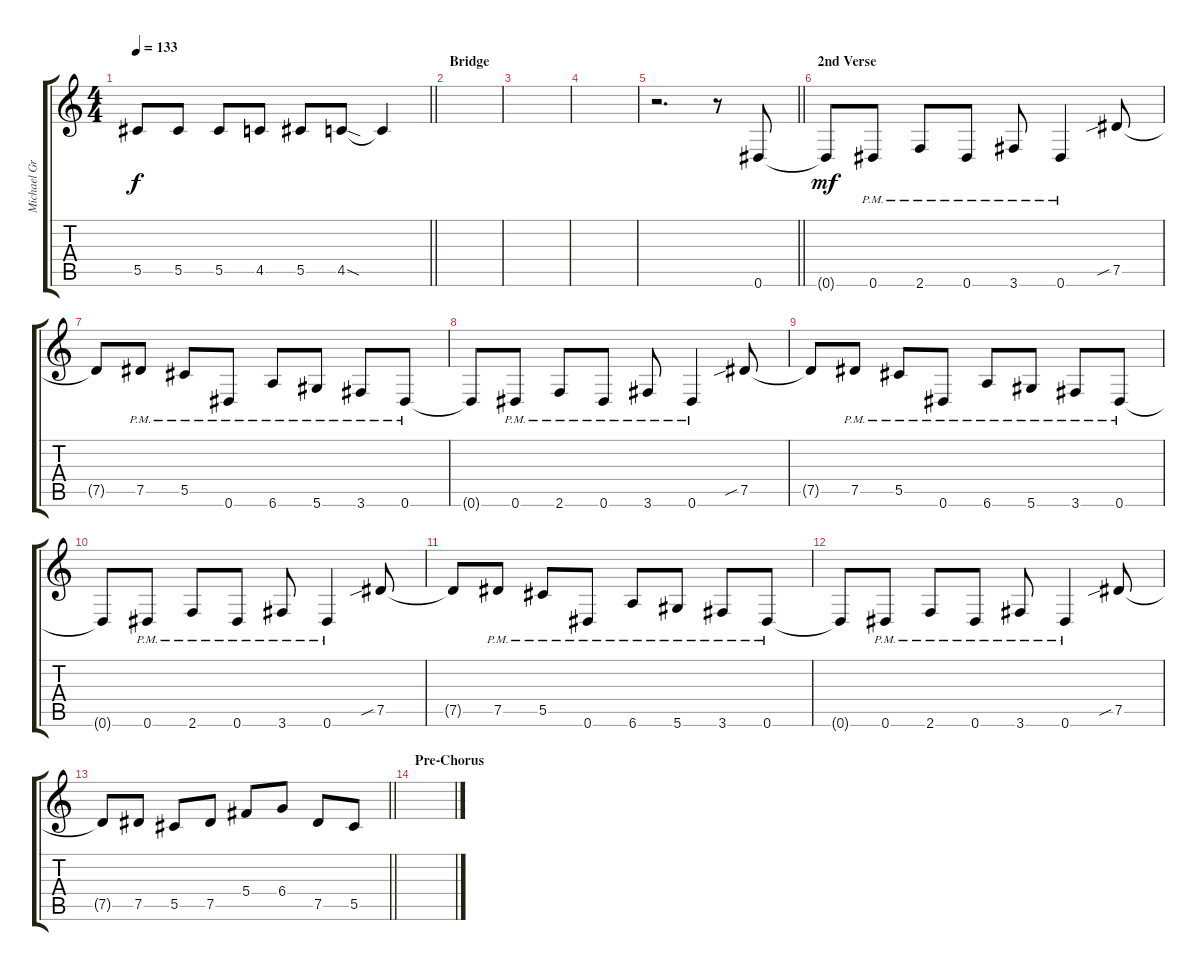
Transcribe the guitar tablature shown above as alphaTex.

\track ("Michael Grant (Lead)" "Michael Gr") {instrument overdrivenguitar}
\staff {score tabs}
\tuning (Eb4 Bb3 Gb3 Db3 Ab2 Eb2) {hide}
\ts (4 4)
\tempo 133
\clef g2
\barLineRight lightlight
\ks c
5.5.8{dy f} 5.5.8 5.5.8 4.5.8 5.5.8 4.5{sod}.8 4.5{t}.4 |
\section ("" "Bridge")
|
|
|
\barLineRight lightlight
r.2{d} r.8 0.6.8 |
\section ("" "2nd Verse")
0.6{t}.8{dy mf} 0.6{pm}.8 2.6{pm}.8 0.6{pm}.8 3.6{pm}.8 0.6{pm}.4 7.5{sib}.8 |
7.5{t}.8 7.5{pm}.8 5.5{pm}.8 0.6{pm}.8 6.6{pm}.8 5.6{pm}.8 3.6{pm}.8 0.6{pm}.8 |
0.6{t}.8 0.6{pm}.8 2.6{pm}.8 0.6{pm}.8 3.6{pm}.8 0.6{pm}.4 7.5{sib}.8 |
7.5{t}.8 7.5{pm}.8 5.5{pm}.8 0.6{pm}.8 6.6{pm}.8 5.6{pm}.8 3.6{pm}.8 0.6{pm}.8 |
0.6{t}.8 0.6{pm}.8 2.6{pm}.8 0.6{pm}.8 3.6{pm}.8 0.6{pm}.4 7.5{sib}.8 |
7.5{t}.8 7.5{pm}.8 5.5{pm}.8 0.6{pm}.8 6.6{pm}.8 5.6{pm}.8 3.6{pm}.8 0.6{pm}.8 |
0.6{t}.8 0.6{pm}.8 2.6{pm}.8 0.6{pm}.8 3.6{pm}.8 0.6{pm}.4 7.5{sib}.8 |
\barLineRight lightlight
7.5{t}.8 7.5.8 5.5.8 7.5.8 5.4.8 6.4.8 7.5.8 5.5.8 |
\section ("" "Pre-Chorus")
